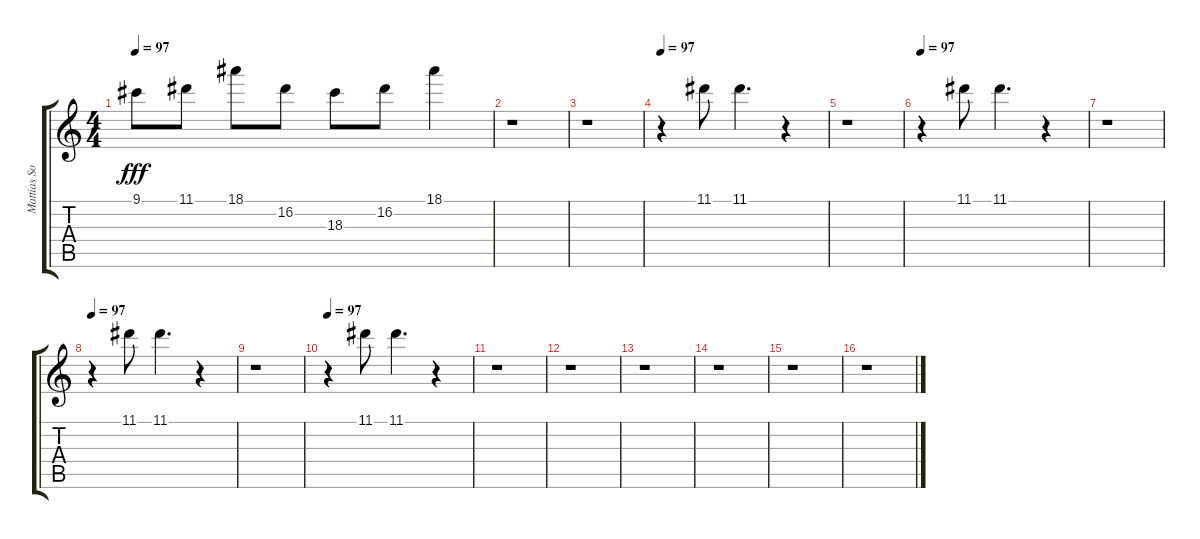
\track ("Mattias Solo" "Mattias So") {instrument distortionguitar}
\staff {score tabs}
\tuning (E4 B3 G3 D3 A2 E2) {hide}
\ts (4 4)
\tempo 97
\clef g2
\ks c
9.1.8{dy fff} 11.1.8 18.1.8 16.2.8 18.3.8 16.2.8 18.1.4 |
r.1 |
r.1 |
\tempo 97
r.4 11.1.8 11.1.4{d} r.4 |
r.1 |
\tempo 97
r.4 11.1.8 11.1.4{d} r.4 |
r.1 |
\tempo 97
r.4 11.1.8 11.1.4{d} r.4 |
r.1 |
\tempo 97
r.4 11.1.8 11.1.4{d} r.4 |
r.1 |
r.1 |
r.1 |
r.1 |
r.1 |
r.1
